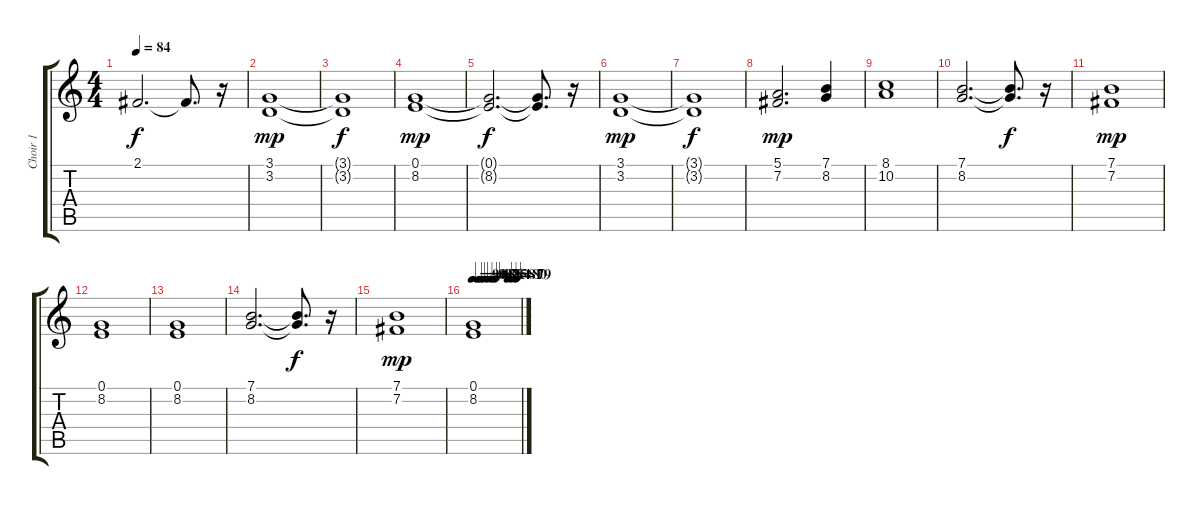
\track ("Choir 1" "Choir 1") {instrument choiraahs}
\staff {score tabs}
\tuning (E4 B3 G3 D3 A2 E2) {hide}
\ts (4 4)
\tempo 84
\clef g2
\ks c
2.1{t}.2{d dy f} 2.1{t}.8{d} r.16 |
(3.1 3.2).1{dy mp} |
(3.1{t} 3.2{t}).1{dy f} |
(0.1 8.2).1{dy mp} |
(0.1{t} 8.2{t}).2{d dy f} (0.1{t} 8.2{t}).8{d} r.16 |
(3.1 3.2).1{dy mp} |
(3.1{t} 3.2{t}).1{dy f} |
(5.1 7.2).2{d dy mp} (7.1 8.2).4 |
(8.1 10.2).1 |
(7.1 8.2).2{d} (7.1{t} 8.2{t}).8{d dy f} r.16 |
(7.1 7.2).1{dy mp} |
(0.1 8.2).1 |
(0.1 8.2).1 |
(7.1 8.2).2{d} (7.1{t} 8.2{t}).8{d dy f} r.16 |
(7.1 7.2).1{dy mp} |
\tempo 90
\tempo (89 0.125)
\tempo (88 0.1875)
\tempo (87 0.25)
\tempo (86 0.34375)
\tempo (85 0.4375)
\tempo (84 0.5)
\tempo (81 0.75)
\tempo (80 0.84375)
\tempo (79 0.9375)
(0.1 8.2).1
